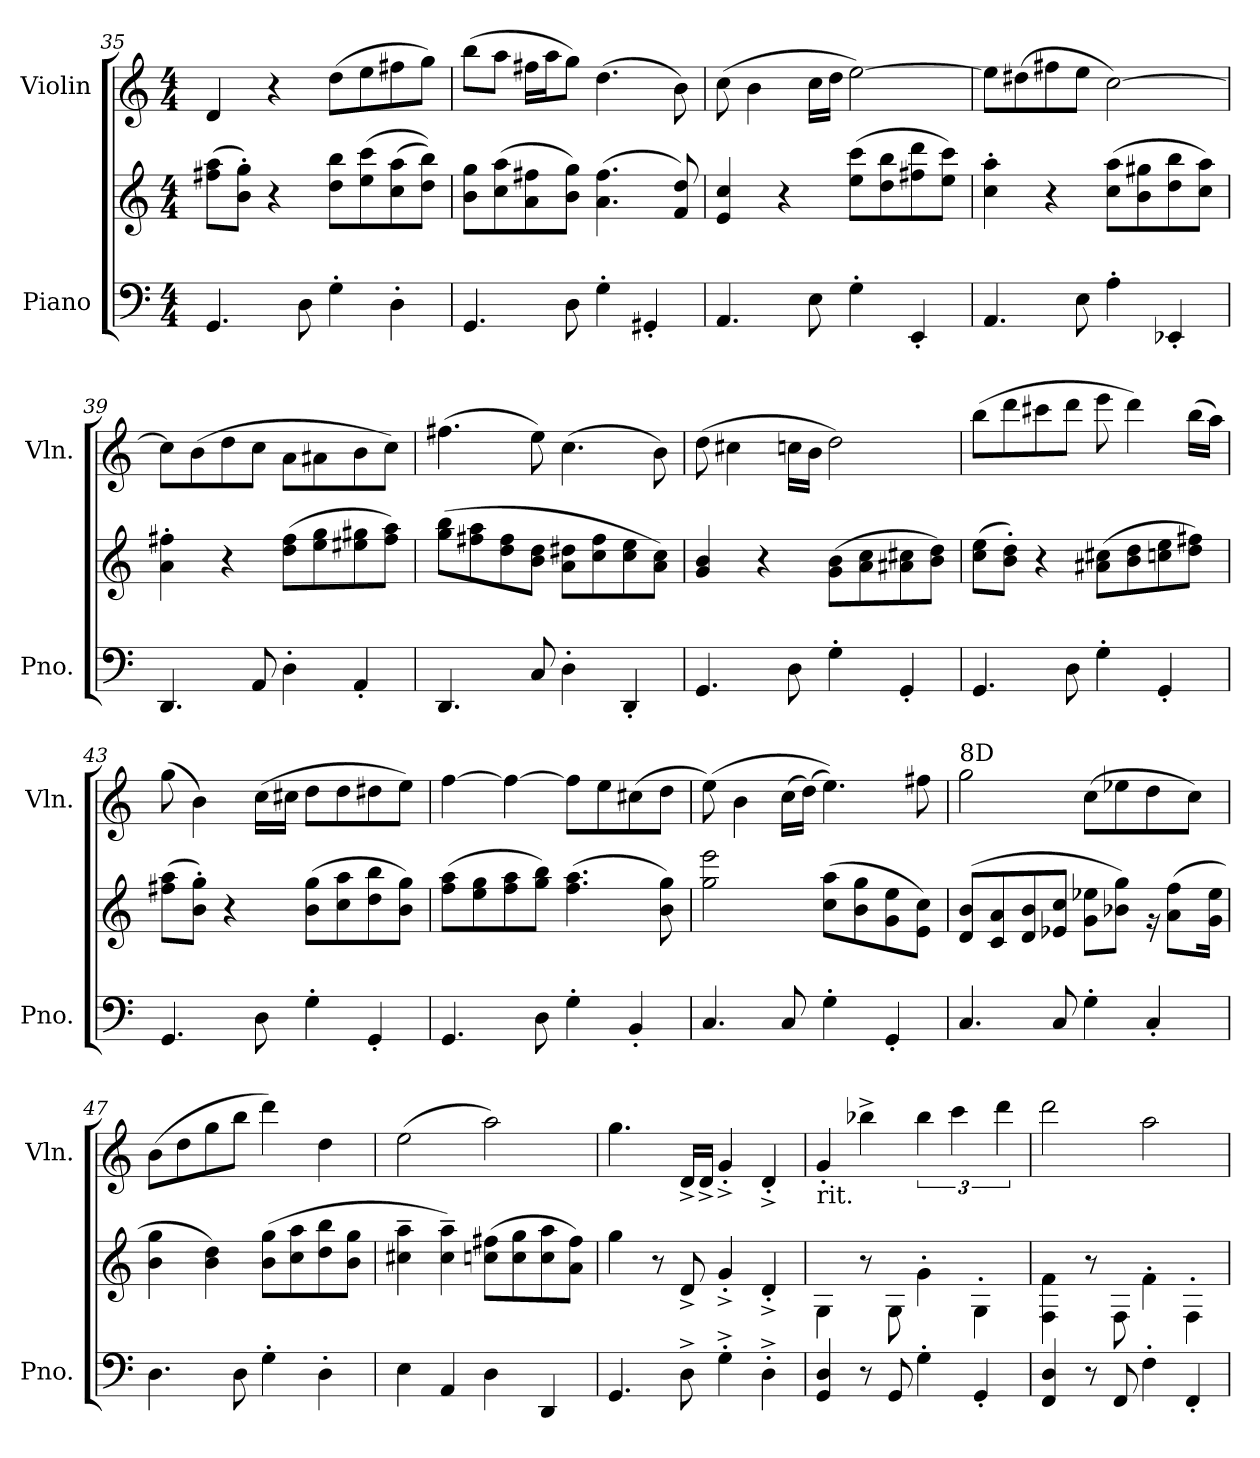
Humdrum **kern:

**kern	**kern	**kern
*part2	*part2	*part1
*staff3	*staff2	*staff1
*I"Piano	*	*I"Violin
*I'Pno.	*	*I'Vln.
!!LO:LB:g=z
*clefF4	*clefG2	*clefG2
*k[]	*k[]	*k[]
*M4/4	*M4/4	*M4/4
=35	=35	=35
4.GG/	(>8ff#X\ 8aa\L	4d/
.	8b\' 8gg\'J)	.
.	4r	4r
8D\	.	.
4G'\	8dd\ 8bb\L	(>8dd\L
.	(>8ee\ 8ccc\	8ee\
4D'\	(8cc\ 8aa\	8ff#X\
.	8dd\ 8bb\J))	8gg\J)
=36	=36	=36
4.GG/	8b\ 8gg\L	(>8bb\L
.	(>8cc\ 8aa\	8aa\J
.	8a\ 8ff#X\	16ff#X\LL
.	.	16aa\J
8D\	8b\ 8gg\J)	8gg\J)
4G'\	(>4.a\ 4.ff#\	(>4.dd\
4GG#X'/	.	.
.	8f/ 8dd/)	8b\)
=37	=37	=37
4.AA/	4e/ 4cc/	(>8cc\
.	.	4b\
.	4r	.
8E\	.	16cc\LL
.	.	16dd\JJ
4G'\	(>8ee\ 8ccc\L	[2ee\)
.	8dd\ 8bb\	.
4EE'/	8ff#X\ 8ddd\	.
.	8ee\ 8ccc\J)	.
=38	=38	=38
4.AA/	4cc\' 4aa\'	8ee\L]
.	.	(>8dd#X\
.	4r	8ff#X\
8E\	.	8ee\J
4A'\	(>8cc\ 8aa\L	[2cc\)
.	8b\ 8gg#X\	.
4EE-X'/	8dd\ 8bb\	.
.	8cc\ 8aa\J)	.
!!LO:PB:g=z
=39	=39	=39
4.DD/	4a\' 4ff#X\'	8cc\L]
.	.	(>8b\
.	4r	8dd\
8AA/	.	8cc\J
4D'\	(>8dd\ 8ff#\L	8a\L
.	8ee\ 8gg\	8a#X\
4AA'/	8ee#X\ 8gg#X\	8b\
.	8ff#\ 8aa\J)	8cc\J)
=40	=40	=40
4.DD/	(>8gg\ 8bb\L	(>4.ff#X\
.	8ff#X\ 8aa\	.
.	8dd\ 8ff#\	.
8C/	8b\ 8dd\J	8ee\)
4D'\	8a\ 8dd#X\L	(>4.cc\
.	8cc\ 8ff#\	.
4DD'/	8cc\ 8ee\	.
.	8a\ 8cc\J)	8b\)
=41	=41	=41
4.GG/	4g/ 4b/	(>8dd\
.	.	4cc#X\
.	4r	.
8D\	.	16ccn\LL
.	.	16b\JJ
4G'\	(>8g\ 8b\L	2dd\)
.	8a\ 8cc\	.
4GG'/	8a#X\ 8cc#X\	.
.	8b\ 8dd\J)	.
!!LO:LB:g=z
=42	=42	=42
4.GG/	(>8cc\ 8ee\L	(>8bb\L
.	8b\' 8dd\'J)	8ddd\
.	4r	8ccc#X\
8D\	.	8ddd\J
4G'\	(>8a#X\ 8cc#X\L	8eee\
.	8b\ 8dd\	4ddd\)
4GG'/	8ccn\ 8ee\	.
.	8dd\ 8ff#X\J)	(>16bb\LL
.	.	16aa\JJ)
=43	=43	=43
4.GG/	(>8ff#X\ 8aa\L	(8gg\
.	8b\' 8gg\'J)	4b\)
.	4r	.
8D\	.	(>16cc\LL
.	.	16cc#X\JJ
4G'\	(>8b\ 8gg\L	8dd\L
.	8cc\ 8aa\	8dd\
4GG'/	8dd\ 8bb\	8dd#X\
.	8b\ 8gg\J)	8ee\J)
=44	=44	=44
4.GG/	(>8ff\ 8aa\L	[4ff\
.	8ee\ 8gg\	.
.	8ff\ 8aa\	4ff\_
8D\	8gg\ 8bb\J)	.
4G'\	(>4.ff\ 4.aa\	8ff\L]
.	.	8ee\
4BB'/	.	(>8cc#X\
.	8b\ 8gg\)	8dd\J
=45	=45	=45
4.C/	2gg\ 2eee\	(8ee\)
.	.	4b\
8C/	.	(>16cc\LL
.	.	(>16dd\JJ)
4G'\	(>8cc\ 8aa\L	4.ee\))
.	8b\ 8gg\	.
4GG'/	8g\ 8ee\	.
.	8e\ 8cc\J)	8ff#X\
!!LO:LB:g=z
=46	=46	=46
!	!	!LO:TX:a:t=8D
4.C/	(>8d/ 8b/L	2gg\
.	8c/ 8a/	.
.	8d/ 8b/	.
8C/	8e-X/ 8cc/J	.
4G'\	8g\ 8ee-X\L	(>8cc\L
.	8b-X\ 8gg\J)	8ee-X\
4C'/	16rg	8dd\
.	(>8a\ 8ff\L	.
.	.	8cc\J)
.	16g\ 16ee-\Jk	.
=47	=47	=47
4.D\	4b\ 4gg\	(>8b\L
.	.	8dd\
.	4b\ 4dd\)	8gg\
8D\	.	8bb\J
4G'\	(>8b\ 8gg\L	4ddd\)
.	8cc\ 8aa\	.
4D'\	8dd\ 8bb\	4dd\
.	8b\ 8gg\J	.
=48	=48	=48
4E\	4cc#X\~ 4aa\~	(>2ee\
4AA/	4cc#\~ 4aa\~)	.
4D\	(>8ccn\ 8ff#X\L	2aa\)
.	8cc\ 8gg\	.
4DD/	8cc\ 8aa\	.
.	8a\ 8ff#\J)	.
=49	=49	=49
4.GG/	4gg\	4.gg\
.	8r	.
8D^\	8d^/	16d^/LL
.	.	16d^/JJ
4G^'\	4g^'/	4g^'/
4D^'\	4d^'/	4d^'/
!!LO:LB:g=z
=50	=50	=50
!	!	!LO:TX:b:t=rit.
4GG/ 4D/	4G\	4g'/
8r	8r	4bb-X^\
8GG/	8G\	.
4G'\	4g'\	6bb-\
.	.	6ccc\
4GG'/	4G'\	.
.	.	6ddd\
=51	=51	=51
4FF/ 4D/	4F\ 4f\	2ddd\
8r	8r	.
8FF/	8F\	.
4F'\	4f'\	2aa\
4FF'/	4F'\	.
=	=	=
*-	*-	*-
